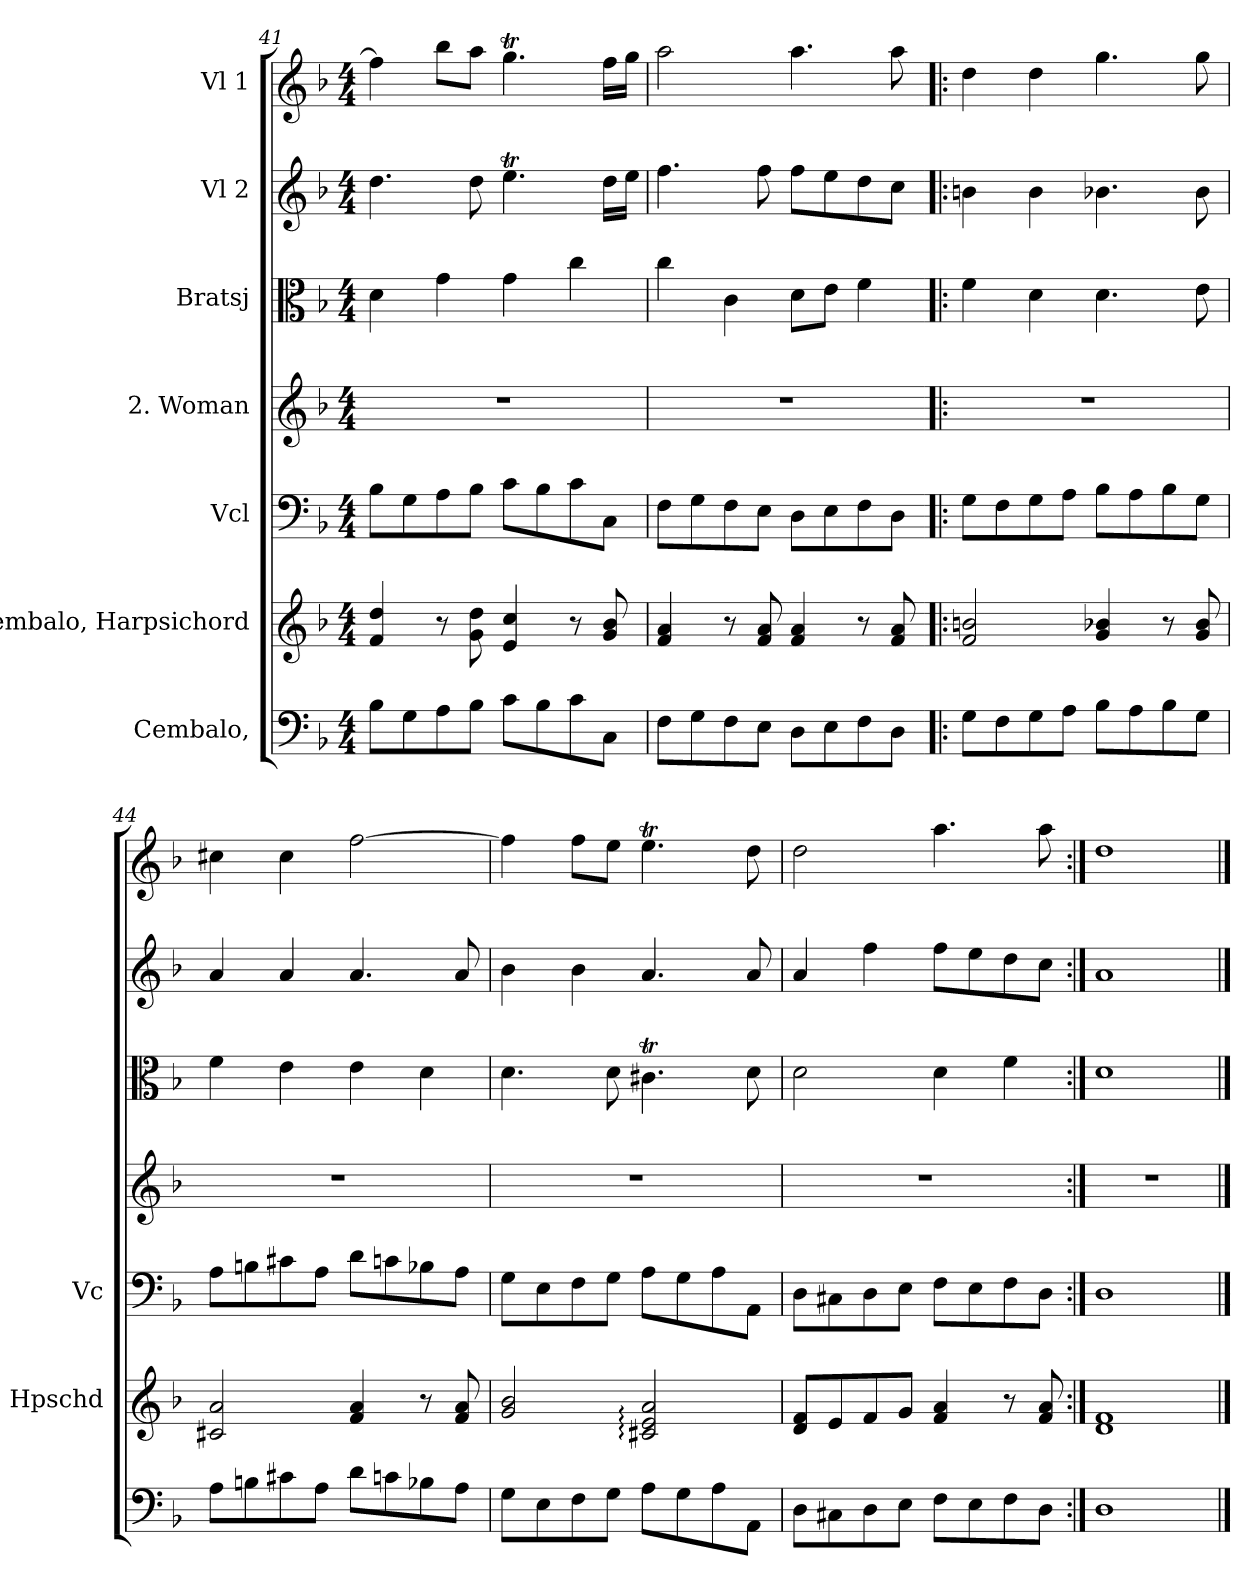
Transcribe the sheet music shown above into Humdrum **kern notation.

**kern	**kern	**kern	**kern	**kern	**kern	**kern
*part7	*part6	*part5	*part4	*part3	*part2	*part1
*staff7	*staff6	*staff5	*staff4	*staff3	*staff2	*staff1
*I"Cembalo,	*I"Cembalo, Harpsichord	*I"Vcl	*I"2. Woman	*I"Bratsj	*I"Vl 2	*I"Vl 1
*	*I'Hpschd	*I'Vc	*	*	*	*
*clefF4	*clefG2	*clefF4	*clefG2	*clefC3	*clefG2	*clefG2
*k[b-]	*k[b-]	*k[b-]	*k[b-]	*k[b-]	*k[b-]	*k[b-]
*M4/4	*M4/4	*M4/4	*M4/4	*M4/4	*M4/4	*M4/4
=41	=41	=41	=41	=41	=41	=41
8B-\L	4f/ 4dd/	8B-\L	1r	4d\	4.dd\	4ff\]
8G\	.	8G\	.	.	.	.
8A\	8r	8A\	.	4g\	.	8bb-\L
8B-\J	8g\ 8dd\	8B-\J	.	.	8dd\	8aa\J
8c\L	4e/ 4cc/	8c\L	.	4g\	4.eet\	4.ggT\
8B-\	.	8B-\	.	.	.	.
8c\	8r	8c\	.	4cc\	.	.
8C\J	8g/ 8b-/	8C\J	.	.	16dd\LL	16ff\LL
.	.	.	.	.	16ee\JJ	16gg\JJ
!!LO:PB:g=z
=42	=42	=42	=42	=42	=42	=42
8F\L	4f/ 4a/	8F\L	1r	4cc\	4.ff\	2aa\
8G\	.	8G\	.	.	.	.
8F\	8r	8F\	.	4c\	.	.
8E\J	8f/ 8a/	8E\J	.	.	8ff\	.
8D\L	4f/ 4a/	8D\L	.	8d\L	8ff\L	4.aa\
8E\	.	8E\	.	8e\J	8ee\	.
8F\	8r	8F\	.	4f\	8dd\	.
8D\J	8f/ 8a/	8D\J	.	.	8cc\J	8aa\
=43!|:	=43!|:	=43!|:	=43!|:	=43!|:	=43!|:	=43!|:
8G\L	2f/ 2bn/	8G\L	1r	4f\	4bn\	4dd\
8F\	.	8F\	.	.	.	.
8G\	.	8G\	.	4d\	4b\	4dd\
8A\J	.	8A\J	.	.	.	.
8B-\L	4g/ 4b-X/	8B-\L	.	4.d\	4.b-X\	4.gg\
8A\	.	8A\	.	.	.	.
8B-\	8r	8B-\	.	.	.	.
8G\J	8g/ 8b-/	8G\J	.	8e\	8b-\	8gg\
=44	=44	=44	=44	=44	=44	=44
8A\L	2c#X/ 2a/	8A\L	1r	4f\	4a/	4cc#X\
8Bn\	.	8Bn\	.	.	.	.
8c#X\	.	8c#X\	.	4e\	4a/	4cc#\
8A\J	.	8A\J	.	.	.	.
8d\L	4f/ 4a/	8d\L	.	4e\	4.a/	[2ff\
8cn\	.	8cn\	.	.	.	.
8B-X\	8r	8B-X\	.	4d\	.	.
8A\J	8f/ 8a/	8A\J	.	.	8a/	.
=45	=45	=45	=45	=45	=45	=45
8G\L	2g/ 2b-/	8G\L	1r	4.d\	4b-\	4ff\]
8E\	.	8E\	.	.	.	.
8F\	.	8F\	.	.	4b-\	8ff\L
8G\J	.	8G\J	.	8d\	.	8ee\J
8A\L	2c#X/: 2e/: 2a/:	8A\L	.	4.c#Xt\	4.a/	4.eet\
8G\	.	8G\	.	.	.	.
8A\	.	8A\	.	.	.	.
8AA\J	.	8AA\J	.	8d\	8a/	8dd\
!!LO:LB:g=z
=46	=46	=46	=46	=46	=46	=46
8D\L	8d/ 8f/L	8D\L	1r	2d\	4a/	2dd\
8C#X\	8e/	8C#X\	.	.	.	.
8D\	8f/	8D\	.	.	4ff\	.
8E\J	8g/J	8E\J	.	.	.	.
8F\L	4f/ 4a/	8F\L	.	4d\	8ff\L	4.aa\
8E\	.	8E\	.	.	8ee\	.
8F\	8r	8F\	.	4f\	8dd\	.
8D\J	8f/ 8a/	8D\J	.	.	8cc\J	8aa\
=47:|!	=47:|!	=47:|!	=47:|!	=47:|!	=47:|!	=47:|!
1D	1d 1f	1D	1r	1d	1a	1dd
==	==	==	==	==	==	==
*-	*-	*-	*-	*-	*-	*-
